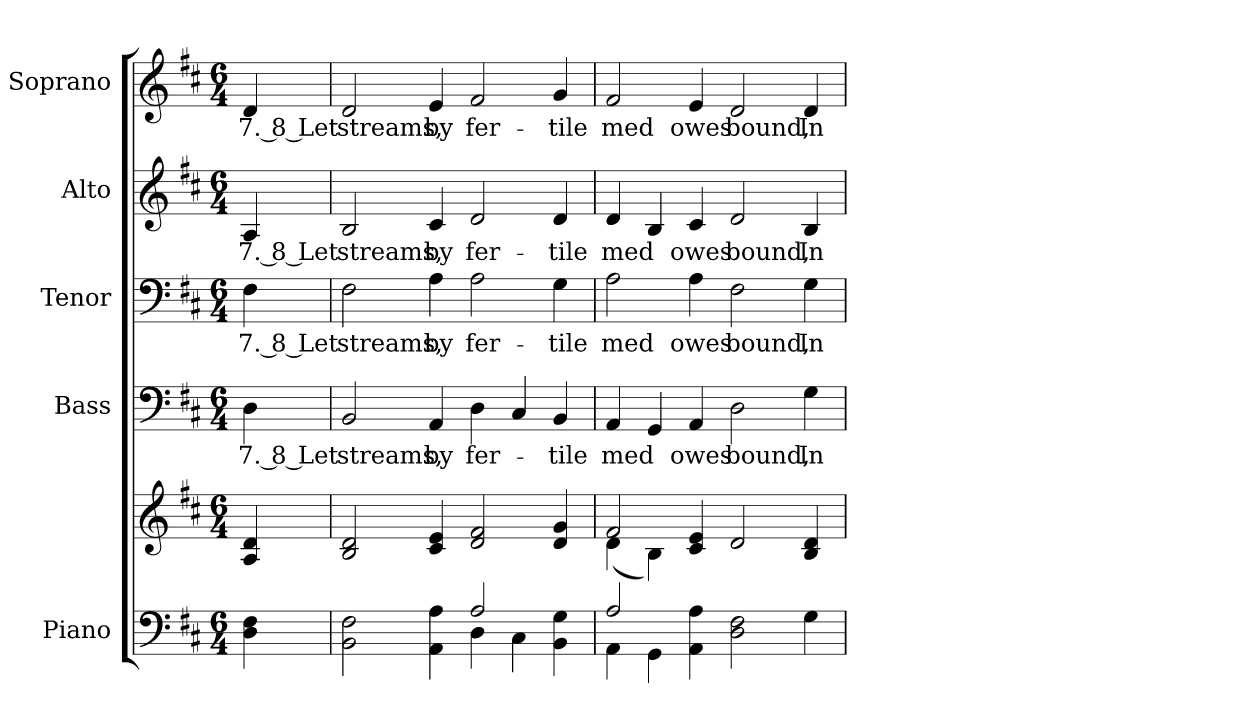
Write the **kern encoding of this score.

**kern	**kern	**kern	**text	**kern	**text	**kern	**text	**kern	**text
*part5	*part5	*part4	*part4	*part3	*part3	*part2	*part2	*part1	*part1
*staff6	*staff5	*staff4	*staff4	*staff3	*staff3	*staff2	*staff2	*staff1	*staff1
*I"Piano	*	*I"Bass	*	*I"Tenor	*	*I"Alto	*	*I"Soprano	*
*I'Pno.	*	*I'B.	*	*I'T.	*	*I'A.	*	*I'S.	*
!!LO:PB:g=z
*clefF4	*clefG2	*clefF4	*	*clefF4	*	*clefG2	*	*clefG2	*
*k[f#c#]	*k[f#c#]	*k[f#c#]	*	*k[f#c#]	*	*k[f#c#]	*	*k[f#c#]	*
*D:	*D:	*D:	*	*D:	*	*D:	*	*D:	*
*M6/4	*M6/4	*M6/4	*	*M6/4	*	*M6/4	*	*M6/4	*
=	=	=	=	=	=	=	=	=	=
!	!	!	!LO:LY:b:color=#000000	!	!	!	!	!	!
!	!	!	!	!	!LO:LY:b:color=#000000	!	!	!	!
!	!	!	!	!	!	!	!LO:LY:b:color=#000000	!	!
!	!	!	!	!	!	!	!	!	!LO:LY:b:color=#000000
4Di\ 4F#i	4Ai/ 4di	4Di\	7. 8 Let	4F#i\	7. 8 Let	4Ai/	7. 8 Let	4di/	7. 8 Let
=1	=1	=1	=1	=1	=1	=1	=1	=1	=1
*^	*	*	*	*	*	*	*	*	*
!	!	!	!	!LO:LY:b:color=#000000	!	!	!	!	!	!
!	!	!	!	!	!	!LO:LY:b:color=#000000	!	!	!	!
!	!	!	!	!	!	!	!	!LO:LY:b:color=#000000	!	!
!	!	!	!	!	!	!	!	!	!	!LO:LY:b:color=#000000
2BBi\ 2F#i	2.ryy	2Bi/ 2di	2BBi/	streams,	2F#i\	streams,	2Bi/	streams,	2di/	streams,
!	!	!	!	!LO:LY:b:color=#000000	!	!	!	!	!	!
!	!	!	!	!	!	!LO:LY:b:color=#000000	!	!	!	!
!	!	!	!	!	!	!	!	!LO:LY:b:color=#000000	!	!
!	!	!	!	!	!	!	!	!	!	!LO:LY:b:color=#000000
4AAi\ 4Ai	.	4c#i/ 4ei	4AAi/	by	4Ai\	by	4c#i/	by	4ei/	by
!	!	!	!	!LO:LY:b:color=#000000	!	!	!	!	!	!
!	!	!	!	!	!	!LO:LY:b:color=#000000	!	!	!	!
!	!	!	!	!	!	!	!	!LO:LY:b:color=#000000	!	!
!	!	!	!	!	!	!	!	!	!	!LO:LY:b:color=#000000
2Ai/	4Di\	2di/ 2f#i	4Di\	fer-	2Ai\	fer-	2di/	fer-	2f#i/	fer-
.	4C#i\	.	4C#i/	.	.	.	.	.	.	.
!	!	!	!	!LO:LY:b:color=#000000	!	!	!	!	!	!
!	!	!	!	!	!	!LO:LY:b:color=#000000	!	!	!	!
!	!	!	!	!	!	!	!	!LO:LY:b:color=#000000	!	!
!	!	!	!	!	!	!	!	!	!	!LO:LY:b:color=#000000
4BBi\ 4Gi	4ryy	4di/ 4gi	4BBi/	-tile	4Gi\	-tile	4di/	-tile	4gi/	-tile
=2	=2	=2	=2	=2	=2	=2	=2	=2	=2	=2
*	*	*^	*	*	*	*	*	*	*	*
!	!	!	!	!	!LO:LY:b:color=#000000	!	!	!	!	!	!
!	!	!	!	!	!	!	!LO:LY:b:color=#000000	!	!	!	!
!	!	!	!	!	!	!	!	!	!LO:LY:b:color=#000000	!	!
!	!	!	!	!	!	!	!	!	!	!	!LO:LY:b:color=#000000
2Ai/	4AAi\	2f#i/	(4di\	4AAi/	med	2Ai\	med	4di/	med	2f#i/	med
.	4GGi\	.	4Bi\)	4GGi/	.	.	.	4Bi/	.	.	.
!	!	!	!	!	!LO:LY:b:color=#000000	!	!	!	!	!	!
!	!	!	!	!	!	!	!LO:LY:b:color=#000000	!	!	!	!
!	!	!	!	!	!	!	!	!	!LO:LY:b:color=#000000	!	!
!	!	!	!	!	!	!	!	!	!	!	!LO:LY:b:color=#000000
4AAi\ 4Ai	4ryy	4c#i/ 4ei	4ryy	4AAi/	owes	4Ai\	owes	4c#i/	owes	4ei/	owes
!	!	!	!	!	!LO:LY:b:color=#000000	!	!	!	!	!	!
!	!	!	!	!	!	!	!LO:LY:b:color=#000000	!	!	!	!
!	!	!	!	!	!	!	!	!	!LO:LY:b:color=#000000	!	!
!	!	!	!	!	!	!	!	!	!	!	!LO:LY:b:color=#000000
2Di\ 2F#i	2.ryy	2di/	2.ryy	2Di\	bound,	2F#i\	bound,	2di/	bound,	2di/	bound,
!	!	!	!	!	!LO:LY:b:color=#000000	!	!	!	!	!	!
!	!	!	!	!	!	!	!LO:LY:b:color=#000000	!	!	!	!
!	!	!	!	!	!	!	!	!	!LO:LY:b:color=#000000	!	!
!	!	!	!	!	!	!	!	!	!	!	!LO:LY:b:color=#000000
4Gi\	.	4Bi/ 4di	.	4Gi\	In	4Gi\	In	4Bi/	In	4di/	In
*v	*v	*	*	*	*	*	*	*	*	*	*
*	*v	*v	*	*	*	*	*	*	*	*
=	=	=	=	=	=	=	=	=	=
*-	*-	*-	*-	*-	*-	*-	*-	*-	*-
